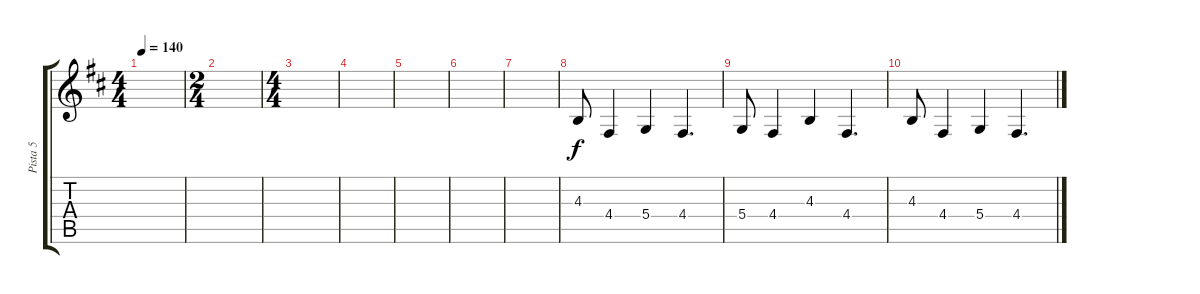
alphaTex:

\track ("Pista 5" "Pista 5") {instrument synthstrings1}
\staff {score tabs}
\tuning (E4 B3 G3 D3 A2 E2) {hide}
\ts (4 4)
\tempo 140
\clef g2
\ks bminor
|
\ts (2 4)
|
\ts (4 4)
|
|
|
|
|
4.3.8 4.4.4 5.4.4 4.4.4{d} |
5.4.8 4.4.4 4.3.4 4.4.4{d} |
4.3.8 4.4.4 5.4.4 4.4.4{d}
